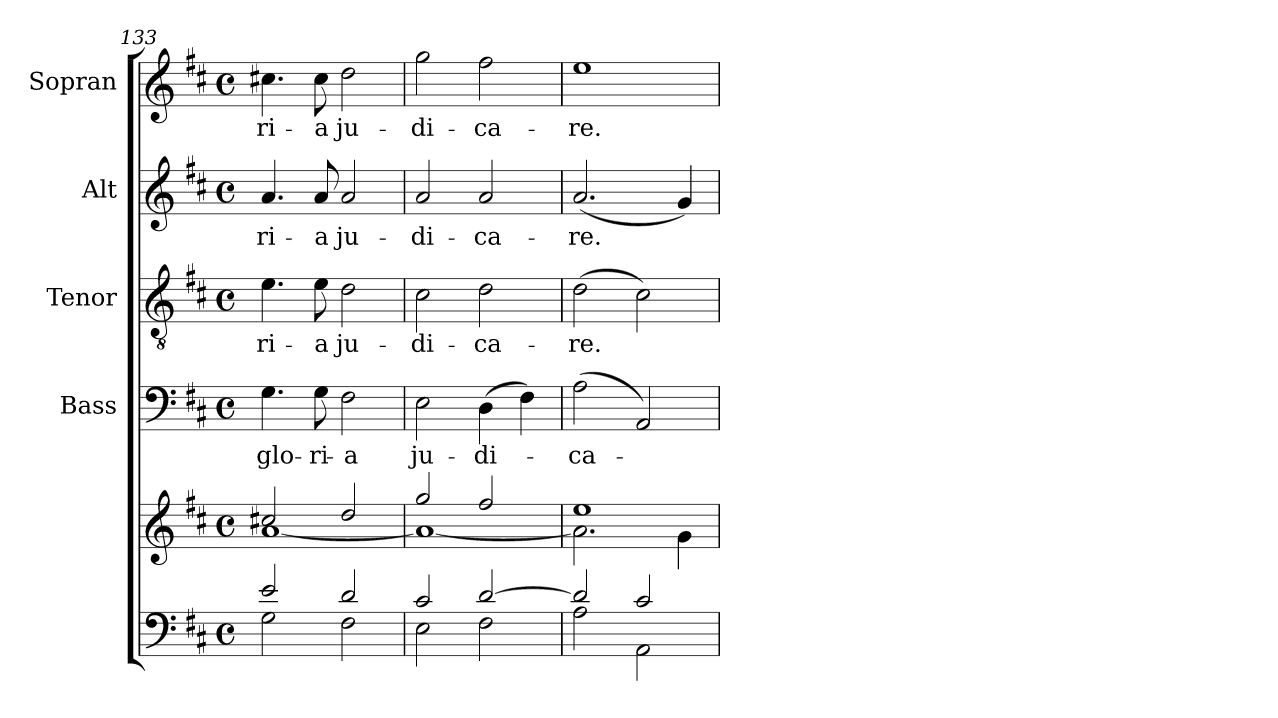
**kern	**kern	**kern	**text	**kern	**text	**kern	**text	**kern	**text
*part5	*part5	*part4	*part4	*part3	*part3	*part2	*part2	*part1	*part1
*staff6	*staff5	*staff4	*staff4	*staff3	*staff3	*staff2	*staff2	*staff1	*staff1
*	*	*I"Bass	*	*I"Tenor	*	*I"Alt	*	*I"Sopran	*
*	*	*I'B.	*	*I'T.	*	*I'A.	*	*I'S.	*
*clefF4	*clefG2	*clefF4	*	*clefGv2	*	*clefG2	*	*clefG2	*
*k[f#c#]	*k[f#c#]	*k[f#c#]	*	*k[f#c#]	*	*k[f#c#]	*	*k[f#c#]	*
*D:	*D:	*D:	*	*D:	*	*D:	*	*D:	*
*M4/4	*M4/4	*M4/4	*	*M4/4	*	*M4/4	*	*M4/4	*
*met(c)	*met(c)	*met(c)	*	*met(c)	*	*met(c)	*	*met(c)	*
=133	=133	=133	=133	=133	=133	=133	=133	=133	=133
*^	*^	*	*	*	*	*	*	*	*
!	!	!	!	!	!LO:LY:b	!	!LO:LY:b	!	!LO:LY:b	!	!LO:LY:b
2e/	2G\	2cc#X/	[<1a	4.G\	glo-	4.e\	-ri-	4.a/	-ri-	4.cc#X\	-ri-
!	!	!	!	!	!LO:LY:b	!	!LO:LY:b	!	!LO:LY:b	!	!LO:LY:b
.	.	.	.	8G\	-ri-	8e\	-a	8a/	-a	8cc#\	-a
!	!	!	!	!	!LO:LY:b	!	!LO:LY:b	!	!LO:LY:b	!	!LO:LY:b
2d/	2F#\	2dd/	.	2F#\	-a	2d\	ju-	2a/	ju-	2dd\	ju-
!!LO:PB:g=z
=134	=134	=134	=134	=134	=134	=134	=134	=134	=134	=134	=134
!	!	!	!	!	!LO:LY:b	!	!LO:LY:b	!	!LO:LY:b	!	!LO:LY:b
2c#/	2E\	2gg/	1a_	2E\	ju-	2c#\	-di-	2a/	-di-	2gg\	-di-
!	!	!	!	!	!LO:LY:b	!	!LO:LY:b	!	!LO:LY:b	!	!LO:LY:b
[>2d/	2F#\	2ff#/	.	(>4D\	-di-	2d\	-ca-	2a/	-ca-	2ff#\	-ca-
.	.	.	.	4F#\)	.	.	.	.	.	.	.
=135	=135	=135	=135	=135	=135	=135	=135	=135	=135	=135	=135
!	!	!	!	!	!LO:LY:b	!	!LO:LY:b	!	!LO:LY:b	!	!LO:LY:b
2d/]	2A\	1ee	2.a\]	(>2A\	-ca-	(>2d\	-re.	(<2.a/	-re.	1ee	-re.
2c#/	2AA\	.	.	2AA/)	.	2c#\)	.	.	.	.	.
.	.	.	4g\	.	.	.	.	4g/)	.	.	.
*v	*v	*	*	*	*	*	*	*	*	*	*
*	*v	*v	*	*	*	*	*	*	*	*
=	=	=	=	=	=	=	=	=	=
*-	*-	*-	*-	*-	*-	*-	*-	*-	*-
